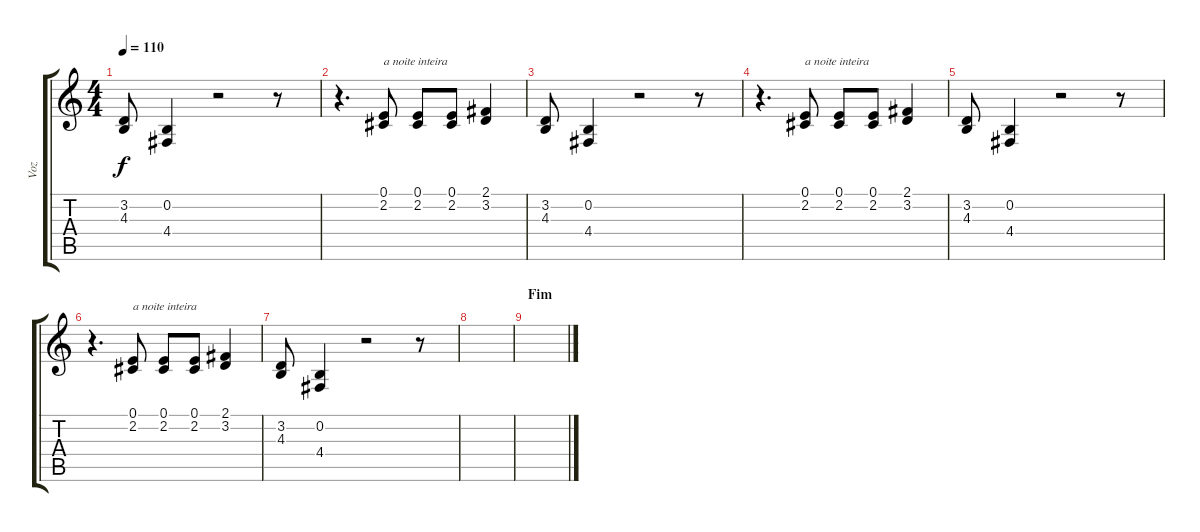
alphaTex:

\track ("Voz" "Voz") {instrument violin}
\staff {score tabs}
\tuning (E4 B3 G3 D3 A2 E2) {hide}
\ts (4 4)
\tempo 110
\clef g2
\ks c
(3.2 4.3).8{dy f} (0.2 4.4).4 r.2 r.8 |
r.4{d} (0.1 2.2).8{txt "a noite inteira"} (0.1 2.2).8 (0.1 2.2).8 (2.1 3.2).4 |
(3.2 4.3).8 (0.2 4.4).4 r.2 r.8 |
r.4{d} (0.1 2.2).8{txt "a noite inteira"} (0.1 2.2).8 (0.1 2.2).8 (2.1 3.2).4 |
(3.2 4.3).8 (0.2 4.4).4 r.2 r.8 |
r.4{d} (0.1 2.2).8{txt "a noite inteira"} (0.1 2.2).8 (0.1 2.2).8 (2.1 3.2).4 |
(3.2 4.3).8 (0.2 4.4).4 r.2 r.8 |
|
\section ("" "Fim")
